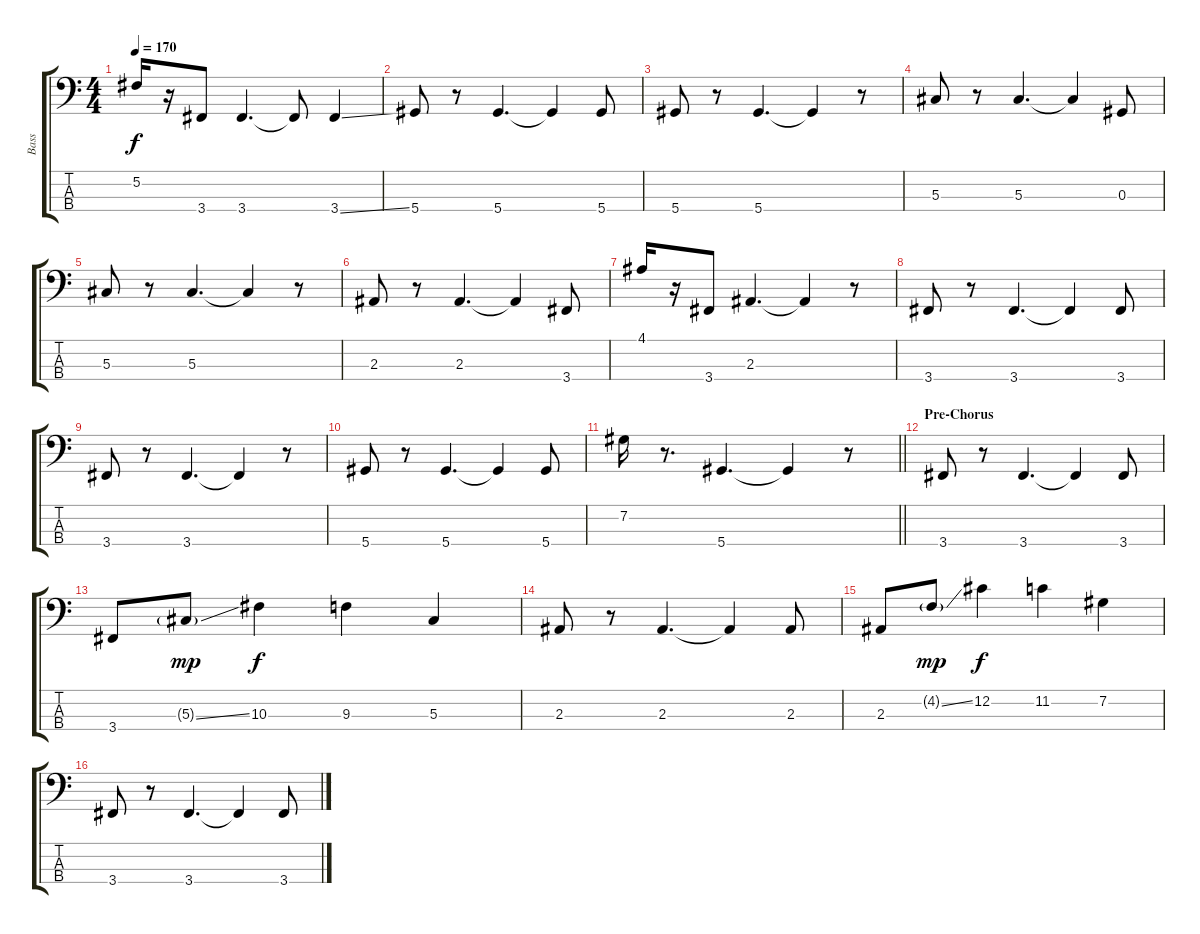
\track ("Bass" "Bass") {instrument electricbassfinger}
\staff {score tabs}
\tuning (Gb2 Db2 Ab1 Eb1) {hide}
\ts (4 4)
\tempo 170
\clef f4
\ks c
5.2.16{dy f} r.16 3.4.8 3.4.4{d} 3.4{t}.8 3.4{ss}.4 |
5.4.8 r.8 5.4.4{d} 5.4{t}.4 5.4.8 |
5.4.8 r.8 5.4.4{d} 5.4{t}.4 r.8 |
5.3.8 r.8 5.3.4{d} 5.3{t}.4 0.3.8 |
5.3.8 r.8 5.3.4{d} 5.3{t}.4 r.8 |
2.3.8 r.8 2.3.4{d} 2.3{t}.4 3.4.8 |
4.1.16 r.16 3.4.8 2.3.4{d} 2.3{t}.4 r.8 |
3.4.8 r.8 3.4.4{d} 3.4{t}.4 3.4.8 |
3.4.8 r.8 3.4.4{d} 3.4{t}.4 r.8 |
5.4.8 r.8 5.4.4{d} 5.4{t}.4 5.4.8 |
\barLineRight lightlight
7.2.16 r.8{d} 5.4.4{d} 5.4{t}.4 r.8 |
\section ("" "Pre-Chorus")
3.4.8 r.8 3.4.4{d} 3.4{t}.4 3.4.8 |
3.4.8 5.3{ss g}.8{dy mp} 10.3.4{dy f} 9.3.4 5.3.4 |
2.3.8 r.8 2.3.4{d} 2.3{t}.4 2.3.8 |
2.3.8 4.2{ss g}.8{dy mp} 12.2.4{dy f} 11.2.4 7.2.4 |
3.4.8 r.8 3.4.4{d} 3.4{t}.4 3.4.8
